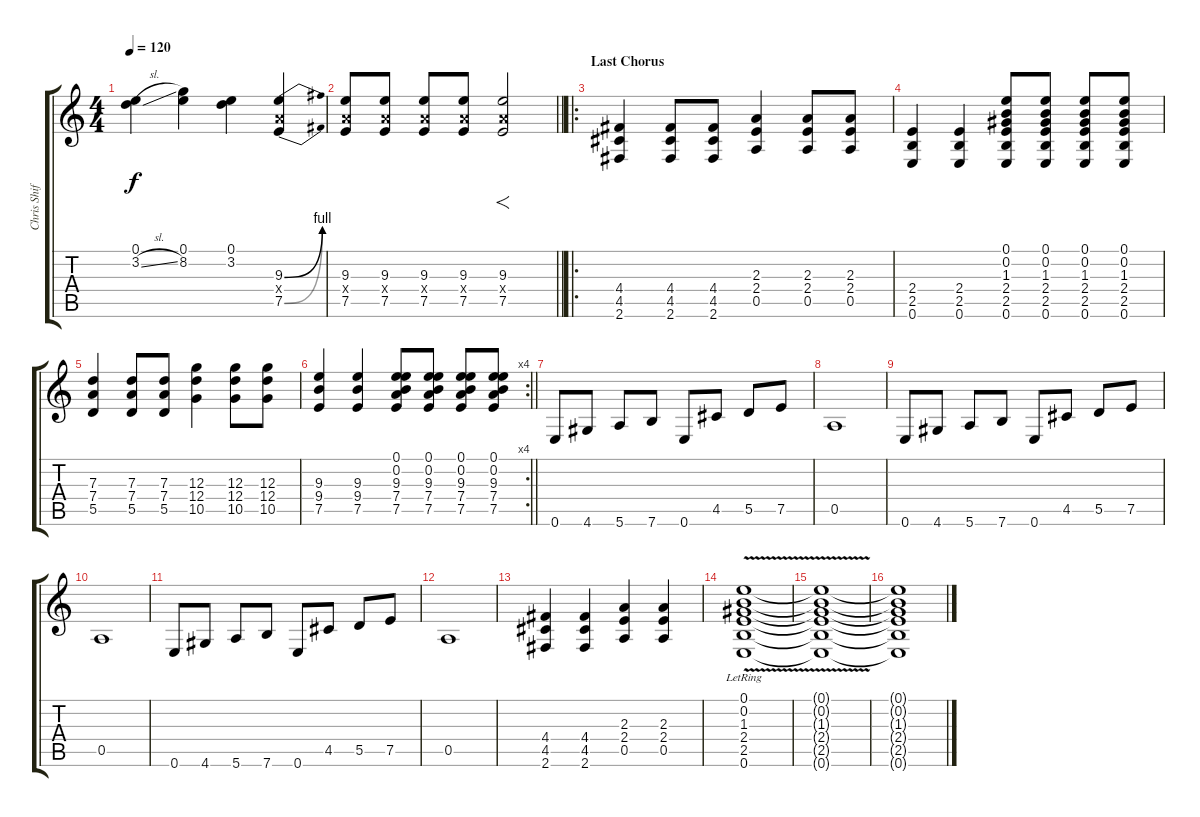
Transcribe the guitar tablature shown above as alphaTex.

\track ("Chris Shiflett (Lead)" "Chris Shif") {instrument distortionguitar}
\staff {score tabs}
\tuning (E4 B3 G3 D3 A2 E2) {hide}
\ts (4 4)
\tempo 120
\clef g2
\ks c
(0.1 3.2{sl}).4{dy f} (0.1 8.2).4 (0.1 3.2).4 (9.3{be (bend 0 0 60 4)} 7.4{x} 7.5{be (bend 0 0 60 4)}).4 |
\barLineRight lightlight
(9.3 7.4{x} 7.5).8 (9.3 7.4{x} 7.5).8 (9.3 7.4{x} 7.5).8 (9.3 7.4{x} 7.5).8 (9.3 7.4{x} 7.5).2{f} |
\ro
\section ("" "Last Chorus")
(4.4 4.5 2.6).4 (4.4 4.5 2.6).8 (4.4 4.5 2.6).8 (2.3 2.4 0.5).4 (2.3 2.4 0.5).8 (2.3 2.4 0.5).8 |
(2.4 2.5 0.6).4 (2.4 2.5 0.6).4 (0.1 0.2 1.3 2.4 2.5 0.6).8 (0.1 0.2 1.3 2.4 2.5 0.6).8 (0.1 0.2 1.3 2.4 2.5 0.6).8 (0.1 0.2 1.3 2.4 2.5 0.6).8 |
(7.3 7.4 5.5).4 (7.3 7.4 5.5).8 (7.3 7.4 5.5).8 (12.3 12.4 10.5).4 (12.3 12.4 10.5).8 (12.3 12.4 10.5).8 |
\rc 4
\barLineRight lightlight
(9.3 9.4 7.5).4 (9.3 9.4 7.5).4 (0.1 0.2 9.3 7.4 7.5).8 (0.1 0.2 9.3 7.4 7.5).8 (0.1 0.2 9.3 7.4 7.5).8 (0.1 0.2 9.3 7.4 7.5).8 |
0.6.8 4.6.8 5.6.8 7.6.8 0.6.8 4.5.8 5.5.8 7.5.8 |
0.5.1 |
0.6.8 4.6.8 5.6.8 7.6.8 0.6.8 4.5.8 5.5.8 7.5.8 |
0.5.1 |
0.6.8 4.6.8 5.6.8 7.6.8 0.6.8 4.5.8 5.5.8 7.5.8 |
0.5.1 |
(4.4 4.5 2.6).4 (4.4 4.5 2.6).4 (2.3 2.4 0.5).4 (2.3 2.4 0.5).4 |
(0.1{v lr} 0.2{v lr} 1.3{v lr} 2.4{v lr} 2.5{v lr} 0.6{v lr}).1 |
(0.1{t} 0.2{t} 1.3{t} 2.4{t} 2.5{t} 0.6{t}).1 |
(0.1{t} 0.2{t} 1.3{t} 2.4{t} 2.5{t} 0.6{t}).1
